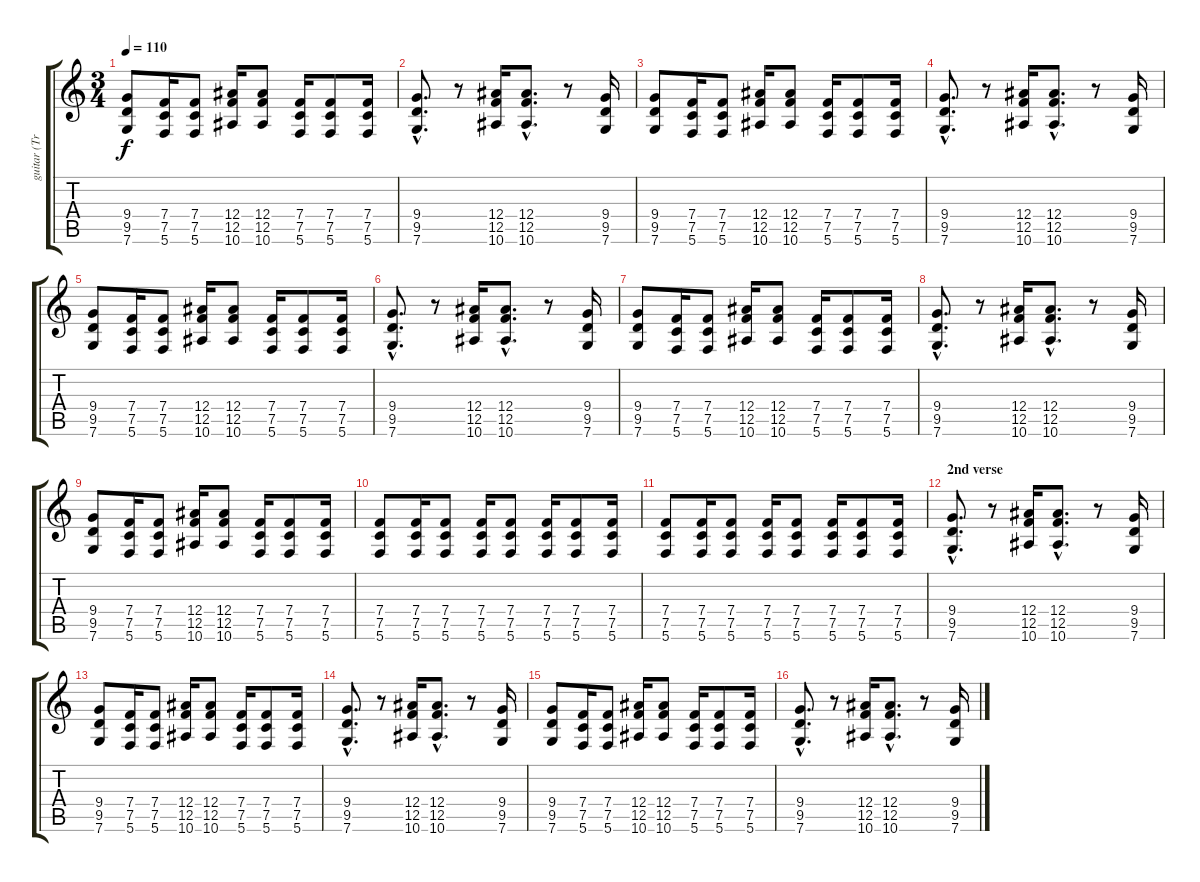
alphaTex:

\track ("guitar (Troy Van Leeuwen)" "guitar (Tr") {instrument overdrivenguitar}
\staff {score tabs}
\tuning (C4 G3 Eb3 Bb2 F2 C2) {hide}
\ts (3 4)
\tempo 110
\clef g2
\ks c
(9.4 9.5 7.6).8{dy f} (7.4 7.5 5.6).16 (7.4 7.5 5.6).8 (12.4 12.5 10.6).16 (12.4 12.5 10.6).8 (7.4 7.5 5.6).16 (7.4 7.5 5.6).8 (7.4 7.5 5.6).16 |
(9.4{hac} 9.5{hac} 7.6{hac}).8{d} r.8 (12.4 12.5 10.6).16 (12.4{hac} 12.5{hac} 10.6{hac}).8{d} r.8 (9.4 9.5 7.6).16 |
(9.4 9.5 7.6).8 (7.4 7.5 5.6).16 (7.4 7.5 5.6).8 (12.4 12.5 10.6).16 (12.4 12.5 10.6).8 (7.4 7.5 5.6).16 (7.4 7.5 5.6).8 (7.4 7.5 5.6).16 |
(9.4{hac} 9.5{hac} 7.6{hac}).8{d} r.8 (12.4 12.5 10.6).16 (12.4{hac} 12.5{hac} 10.6{hac}).8{d} r.8 (9.4 9.5 7.6).16 |
(9.4 9.5 7.6).8 (7.4 7.5 5.6).16 (7.4 7.5 5.6).8 (12.4 12.5 10.6).16 (12.4 12.5 10.6).8 (7.4 7.5 5.6).16 (7.4 7.5 5.6).8 (7.4 7.5 5.6).16 |
(9.4{hac} 9.5{hac} 7.6{hac}).8{d} r.8 (12.4 12.5 10.6).16 (12.4{hac} 12.5{hac} 10.6{hac}).8{d} r.8 (9.4 9.5 7.6).16 |
(9.4 9.5 7.6).8 (7.4 7.5 5.6).16 (7.4 7.5 5.6).8 (12.4 12.5 10.6).16 (12.4 12.5 10.6).8 (7.4 7.5 5.6).16 (7.4 7.5 5.6).8 (7.4 7.5 5.6).16 |
(9.4{hac} 9.5{hac} 7.6{hac}).8{d} r.8 (12.4 12.5 10.6).16 (12.4{hac} 12.5{hac} 10.6{hac}).8{d} r.8 (9.4 9.5 7.6).16 |
(9.4 9.5 7.6).8 (7.4 7.5 5.6).16 (7.4 7.5 5.6).8 (12.4 12.5 10.6).16 (12.4 12.5 10.6).8 (7.4 7.5 5.6).16 (7.4 7.5 5.6).8 (7.4 7.5 5.6).16 |
(7.4 7.5 5.6).8 (7.4 7.5 5.6).16 (7.4 7.5 5.6).8 (7.4 7.5 5.6).16 (7.4 7.5 5.6).8 (7.4 7.5 5.6).16 (7.4 7.5 5.6).8 (7.4 7.5 5.6).16 |
(7.4 7.5 5.6).8 (7.4 7.5 5.6).16 (7.4 7.5 5.6).8 (7.4 7.5 5.6).16 (7.4 7.5 5.6).8 (7.4 7.5 5.6).16 (7.4 7.5 5.6).8 (7.4 7.5 5.6).16 |
\section ("" "2nd verse")
(9.4{hac} 9.5{hac} 7.6{hac}).8{d} r.8 (12.4 12.5 10.6).16 (12.4{hac} 12.5{hac} 10.6{hac}).8{d} r.8 (9.4 9.5 7.6).16 |
(9.4 9.5 7.6).8 (7.4 7.5 5.6).16 (7.4 7.5 5.6).8 (12.4 12.5 10.6).16 (12.4 12.5 10.6).8 (7.4 7.5 5.6).16 (7.4 7.5 5.6).8 (7.4 7.5 5.6).16 |
(9.4{hac} 9.5{hac} 7.6{hac}).8{d} r.8 (12.4 12.5 10.6).16 (12.4{hac} 12.5{hac} 10.6{hac}).8{d} r.8 (9.4 9.5 7.6).16 |
(9.4 9.5 7.6).8 (7.4 7.5 5.6).16 (7.4 7.5 5.6).8 (12.4 12.5 10.6).16 (12.4 12.5 10.6).8 (7.4 7.5 5.6).16 (7.4 7.5 5.6).8 (7.4 7.5 5.6).16 |
(9.4{hac} 9.5{hac} 7.6{hac}).8{d} r.8 (12.4 12.5 10.6).16 (12.4{hac} 12.5{hac} 10.6{hac}).8{d} r.8 (9.4 9.5 7.6).16
